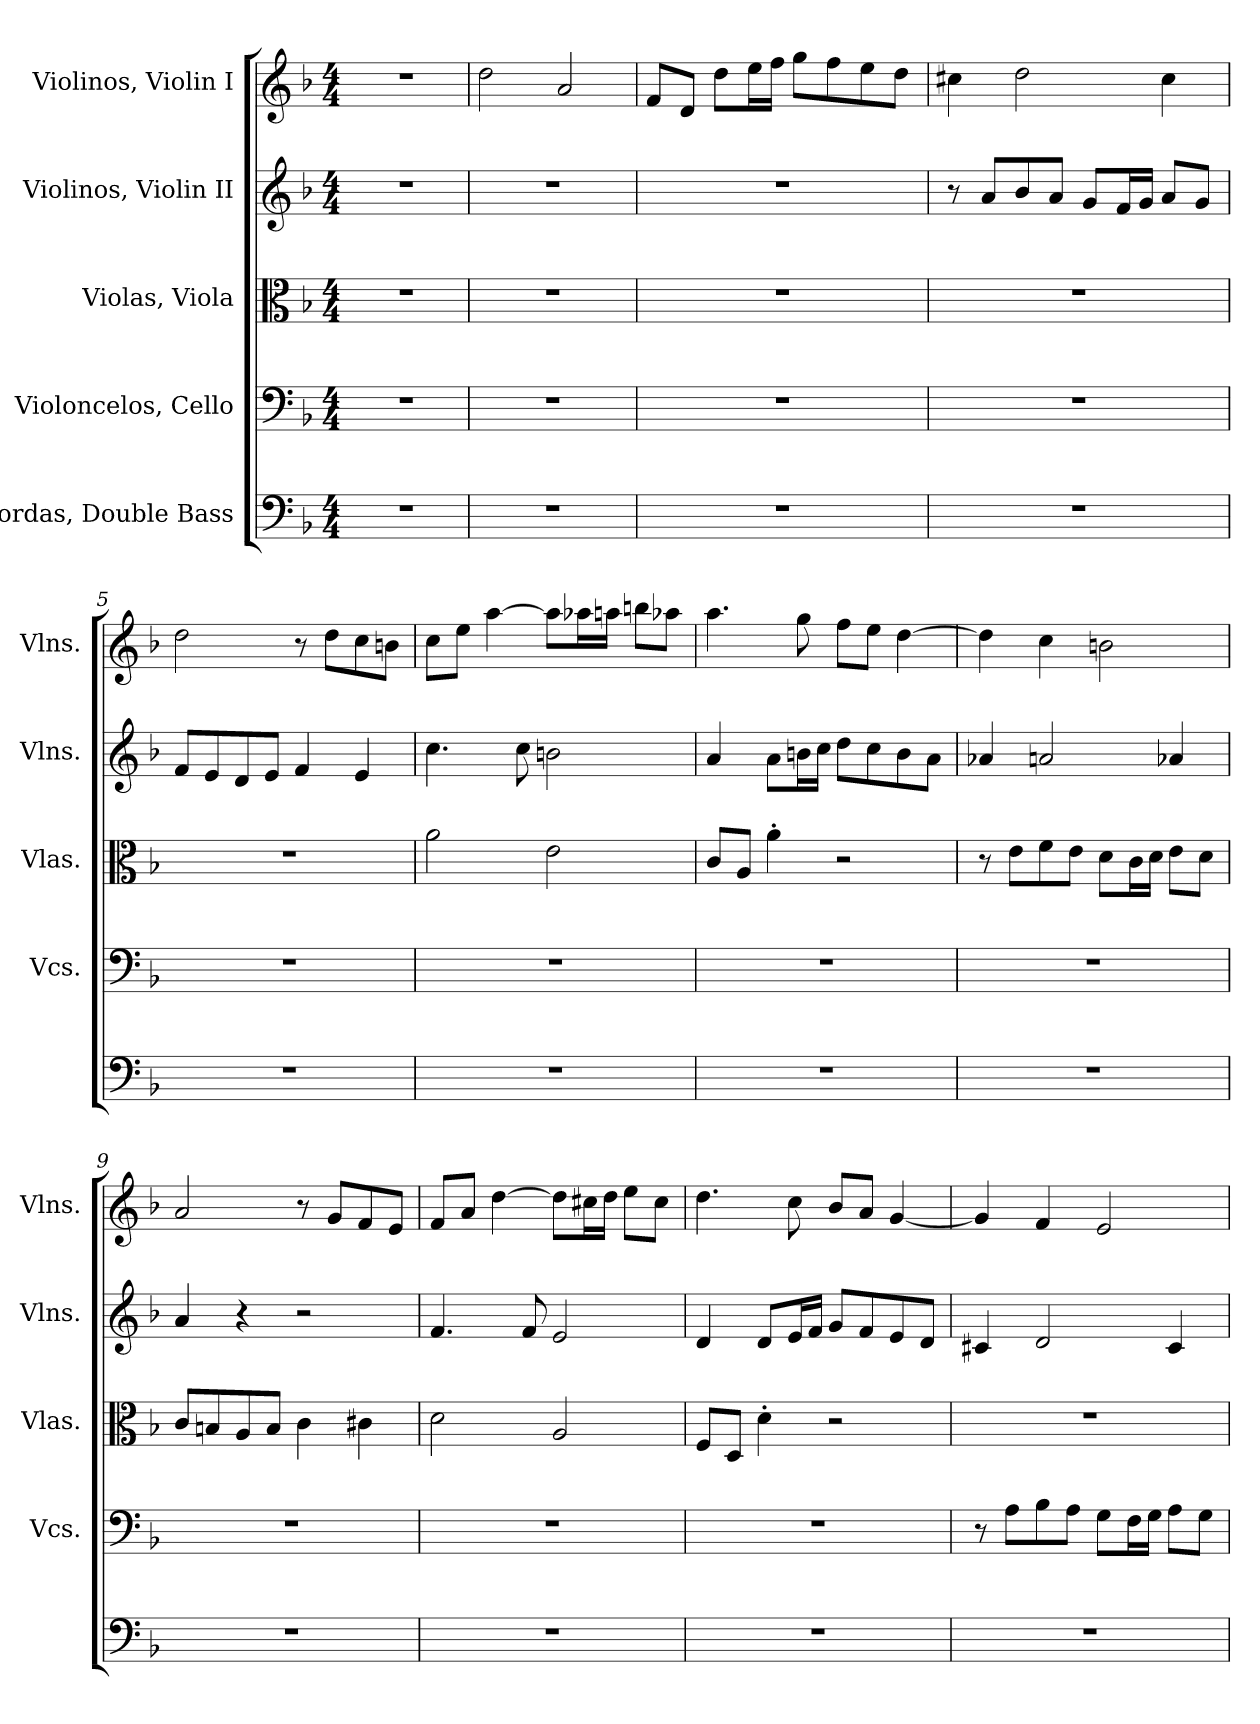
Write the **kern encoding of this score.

**kern	**kern	**kern	**kern	**kern
*part5	*part4	*part3	*part2	*part1
*staff5	*staff4	*staff3	*staff2	*staff1
*I"Cordas, Double Bass	*I"Violoncelos, Cello	*I"Violas, Viola	*I"Violinos, Violin II	*I"Violinos, Violin I
*	*I'Vcs.	*I'Vlas.	*I'Vlns.	*I'Vlns.
*clefF4	*clefF4	*clefC3	*clefG2	*clefG2
*k[b-]	*k[b-]	*k[b-]	*k[b-]	*k[b-]
*M4/4	*M4/4	*M4/4	*M4/4	*M4/4
*MM100	*MM100	*MM100	*MM100	*MM100
=1	=1	=1	=1	=1
1r	1r	1r	1r	1r
=2	=2	=2	=2	=2
1r	1r	1r	1r	2dd\
.	.	.	.	2a/
=3	=3	=3	=3	=3
1r	1r	1r	1r	8f/L
.	.	.	.	8d/J
.	.	.	.	8dd\L
.	.	.	.	16ee\L
.	.	.	.	16ff\JJ
.	.	.	.	8gg\L
.	.	.	.	8ff\
.	.	.	.	8ee\
.	.	.	.	8dd\J
=4	=4	=4	=4	=4
1r	1r	1r	8r	4cc#X\
.	.	.	8a/L	.
.	.	.	8b-/	2dd\
.	.	.	8a/J	.
.	.	.	8g/L	.
.	.	.	16f/L	.
.	.	.	16g/JJ	.
.	.	.	8a/L	4cc#\
.	.	.	8g/J	.
=5	=5	=5	=5	=5
1r	1r	1r	8f/L	2dd\
.	.	.	8e/	.
.	.	.	8d/	.
.	.	.	8e/J	.
.	.	.	4f/	8r
.	.	.	.	8dd\L
.	.	.	4e/	8cc\
.	.	.	.	8bn\J
!!LO:LB:g=z
=6	=6	=6	=6	=6
1r	1r	2a\	4.cc\	8cc\L
.	.	.	.	8ee\J
.	.	.	.	[4aa\
.	.	.	8cc\	.
.	.	2e\	2bn\	8aa\L]
.	.	.	.	16aa-X\L
.	.	.	.	16aan\JJ
.	.	.	.	8bbn\L
.	.	.	.	8aa-X\J
=7	=7	=7	=7	=7
1r	1r	8c/L	4a/	4.aa\
.	.	8A/J	.	.
.	.	4a'\	8a\L	.
.	.	.	16bn\L	8gg\
.	.	.	16cc\JJ	.
.	.	2r	8dd\L	8ff\L
.	.	.	8cc\	8ee\J
.	.	.	8b\	[4dd\
.	.	.	8a\J	.
=8	=8	=8	=8	=8
1r	1r	8r	4a-X/	4dd\]
.	.	8e\L	.	.
.	.	8f\	2an/	4cc\
.	.	8e\J	.	.
.	.	8d\L	.	2bn\
.	.	16c\L	.	.
.	.	16d\JJ	.	.
.	.	8e\L	4a-X/	.
.	.	8d\J	.	.
=9	=9	=9	=9	=9
1r	1r	8c/L	4a/	2a/
.	.	8Bn/	.	.
.	.	8A/	4r	.
.	.	8B/J	.	.
.	.	4c\	2r	8r
.	.	.	.	8g/L
.	.	4c#X\	.	8f/
.	.	.	.	8e/J
!!LO:PB:g=z
=10	=10	=10	=10	=10
1r	1r	2d\	4.f/	8f/L
.	.	.	.	8a/J
.	.	.	.	[4dd\
.	.	.	8f/	.
.	.	2A/	2e/	8dd\L]
.	.	.	.	16cc#X\L
.	.	.	.	16dd\JJ
.	.	.	.	8ee\L
.	.	.	.	8cc#\J
=11	=11	=11	=11	=11
1r	1r	8F/L	4d/	4.dd\
.	.	8D/J	.	.
.	.	4d'\	8d/L	.
.	.	.	16e/L	8cc\
.	.	.	16f/JJ	.
.	.	2r	8g/L	8b-/L
.	.	.	8f/	8a/J
.	.	.	8e/	[4g/
.	.	.	8d/J	.
=12	=12	=12	=12	=12
1r	8r	1r	4c#X/	4g/]
.	8A\L	.	.	.
.	8B-\	.	2d/	4f/
.	8A\J	.	.	.
.	8G\L	.	.	2e/
.	16F\L	.	.	.
.	16G\JJ	.	.	.
.	8A\L	.	4c#/	.
.	8G\J	.	.	.
=	=	=	=	=
*-	*-	*-	*-	*-
